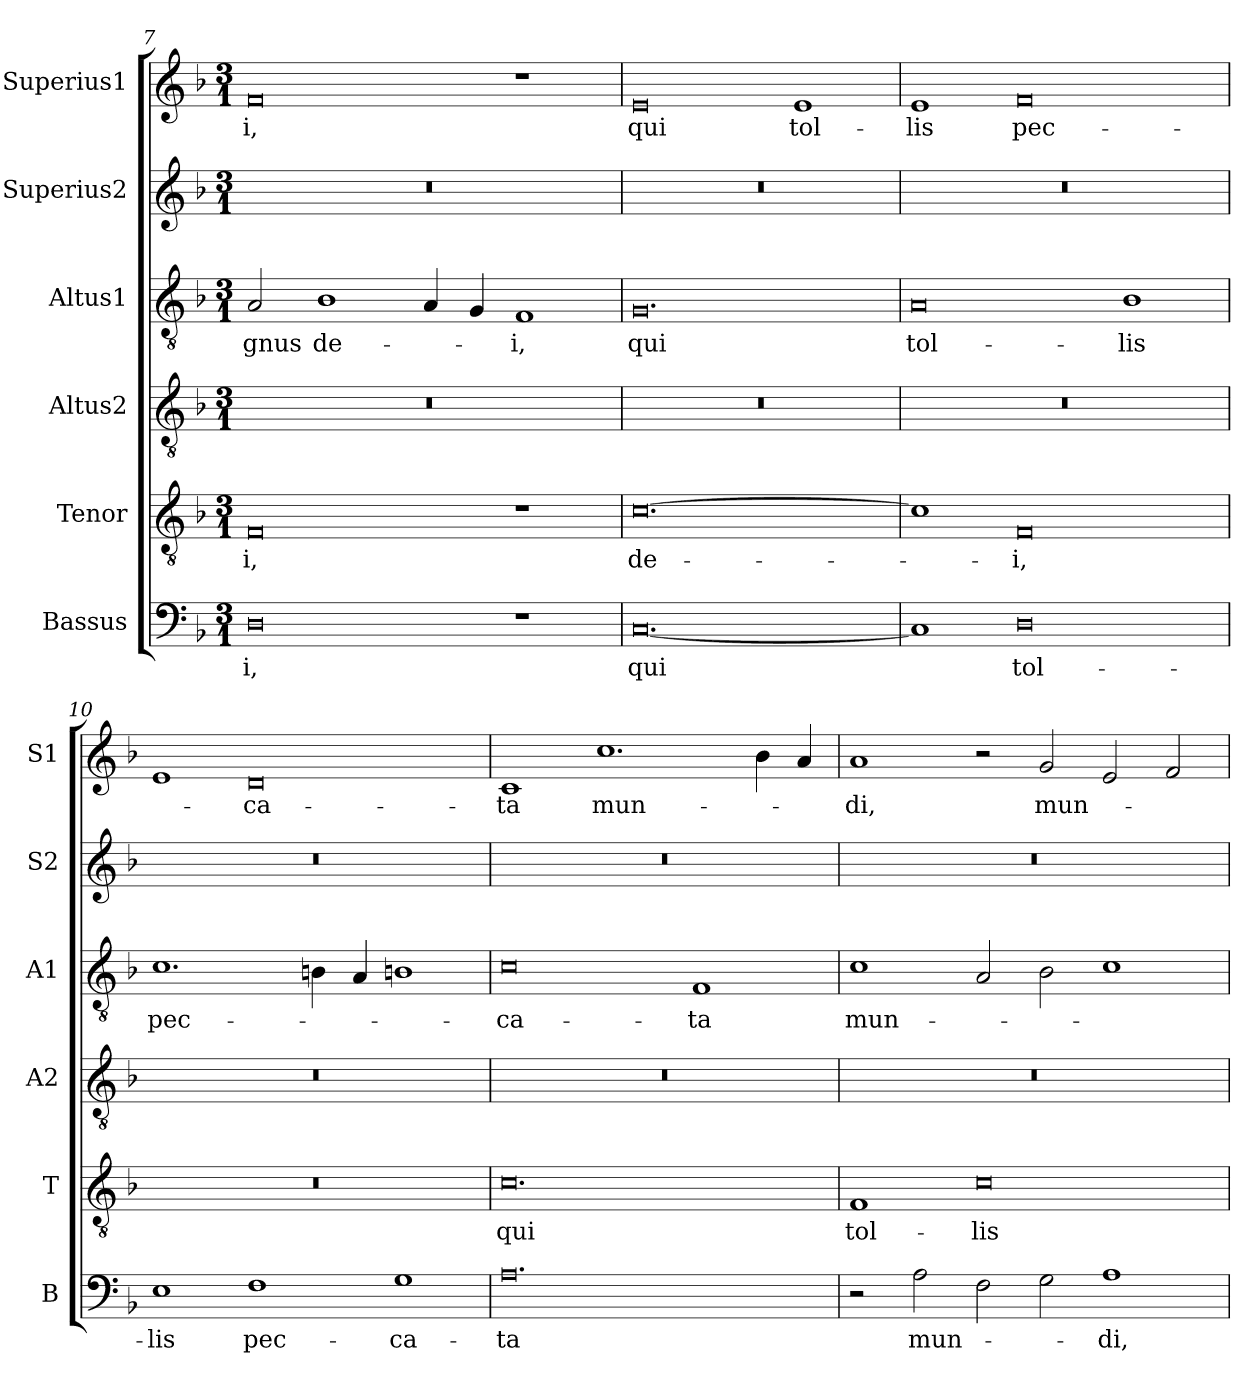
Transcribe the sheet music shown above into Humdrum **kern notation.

**kern	**text	**kern	**text	**kern	**kern	**text	**kern	**kern	**text
*part6	*part6	*part5	*part5	*part4	*part3	*part3	*part2	*part1	*part1
*staff6	*staff6	*staff5	*staff5	*staff4	*staff3	*staff3	*staff2	*staff1	*staff1
*I"Bassus	*	*I"Tenor	*	*I"Altus2	*I"Altus1	*	*I"Superius2	*I"Superius1	*
*I'B	*	*I'T	*	*I'A2	*I'A1	*	*I'S2	*I'S1	*
*clefF4	*	*clefGv2	*	*clefGv2	*clefGv2	*	*clefG2	*clefG2	*
*k[b-]	*	*k[b-]	*	*k[b-]	*k[b-]	*	*k[b-]	*k[b-]	*
*M3/1	*	*M3/1	*	*M3/1	*M3/1	*	*M3/1	*M3/1	*
=7	=7	=7	=7	=7	=7	=7	=7	=7	=7
0D	-i,	0F	-i,	0.r	2A/	-gnus	0.r	0f	-i,
.	.	.	.	.	1B-	de-	.	.	.
.	.	.	.	.	4A/	.	.	.	.
.	.	.	.	.	4G/	.	.	.	.
1r	.	1r	.	.	1F	-i,	.	1r	.
=8	=8	=8	=8	=8	=8	=8	=8	=8	=8
[0.C	qui	[0.c	de-	0.r	0.G	qui	0.r	0e	qui
.	.	.	.	.	.	.	.	1e	tol-
=9	=9	=9	=9	=9	=9	=9	=9	=9	=9
1C]	.	1c]	.	0.r	0A	tol-	0.r	1e	-lis
0D	tol-	0F	-i,	.	.	.	.	0f	pec-
.	.	.	.	.	1B-	-lis	.	.	.
=10	=10	=10	=10	=10	=10	=10	=10	=10	=10
1E	-lis	0.r	.	0.r	1.c	pec-	0.r	1e	.
1F	pec-	.	.	.	.	.	.	0d	-ca-
.	.	.	.	.	4Bn\	.	.	.	.
.	.	.	.	.	4A/	.	.	.	.
1G	-ca-	.	.	.	1Bn	.	.	.	.
=11	=11	=11	=11	=11	=11	=11	=11	=11	=11
0.A	-ta	0.c	qui	0.r	0c	-ca-	0.r	1c	-ta
.	.	.	.	.	.	.	.	1.cc	mun-
.	.	.	.	.	1F	-ta	.	.	.
.	.	.	.	.	.	.	.	4b-\	.
.	.	.	.	.	.	.	.	4a	.
=12	=12	=12	=12	=12	=12	=12	=12	=12	=12
2r	.	1F	tol-	0.r	1c	mun-	0.r	1a	-di,
2A\	mun-	.	.	.	.	.	.	.	.
2F\	.	0c	-lis	.	2A/	.	.	2r	.
2G\	.	.	.	.	2B-\	.	.	2g/	mun-
1A	-di,	.	.	.	1c	.	.	2e/	.
.	.	.	.	.	.	.	.	2f/	.
=	=	=	=	=	=	=	=	=	=
*-	*-	*-	*-	*-	*-	*-	*-	*-	*-
